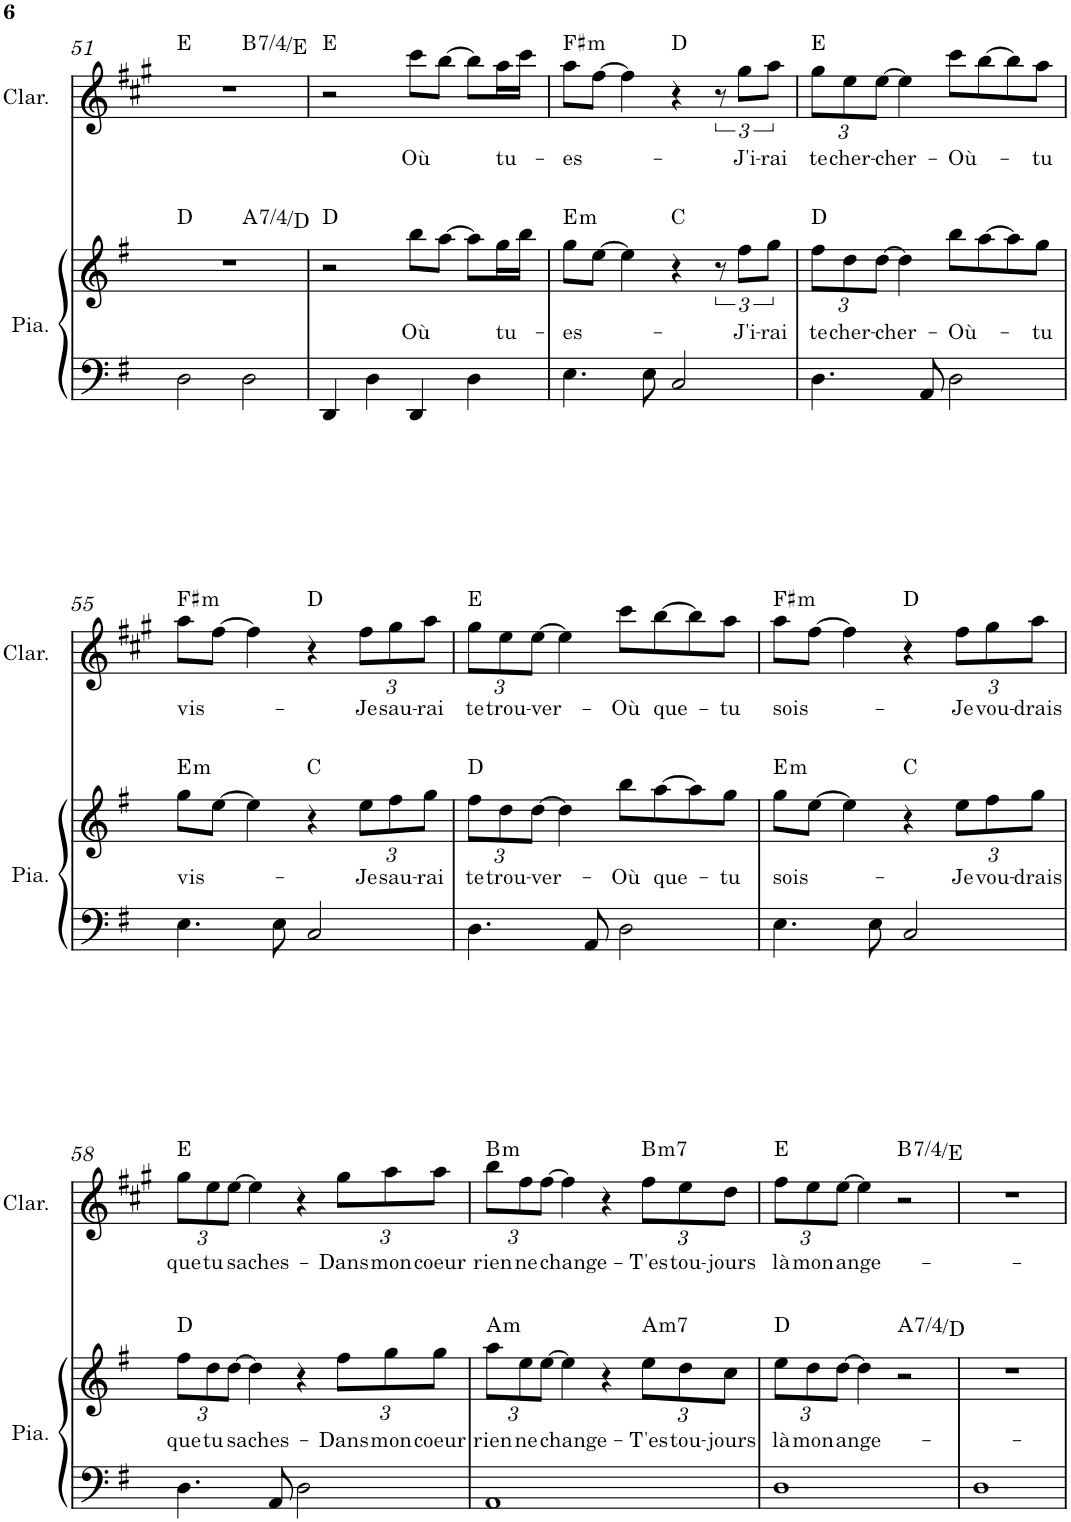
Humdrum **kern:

**kern	**kern	**text	**harte	**kern	**text	**harte
*part2	*part2	*part2	*part2	*part1	*part1	*part1
*staff3	*staff2	*staff2	*	*staff1	*staff1	*
*I"Piano	*	*	*	*I"Clarinette	*	*
*I'Pia.	*	*	*	*I'Clar.	*	*
!!LO:PB:g=z
*clefF4	*clefG2	*	*	*clefG2	*	*
*	*	*	*	*Trd1c2	*	*
*k[f#]	*k[f#]	*	*	*k[f#c#g#]	*	*
*M4/4	*M4/4	*	*	*M4/4	*	*
=51	=51	=51	=51	=51	=51	=51
*	*^	*	*	*^	*	*
2D\	1r	2ryy	.	D:maj	1r	2ryy	.	E:maj
!	!	!	!	!LO:H:kt=7/4	!	!	!	!LO:H:kt=7/4
2D\	.	2ryy	.	A:maj/4	.	2ryy	.	B:maj/4
*	*v	*v	*	*	*	*	*	*
*	*	*	*	*v	*v	*	*
=52	=52	=52	=52	=52	=52	=52
4DD/	2r	.	D:maj	2r	.	E:maj
4D\	.	.	.	.	.	.
!	!	!LO:LY:b	!	!	!LO:LY:b	!
4DD/	8bb\L	Où	.	8ccc#\L	Où	.
.	[8aa\J	.	.	[8bb\J	.	.
4D\	8aa\L]	.	.	8bb\L]	.	.
!	!	!LO:LY:b	!	!	!LO:LY:b	!
.	16gg\L	tu-	.	16aa\L	tu-	.
.	16bb\JJ	.	.	16ccc#\JJ	.	.
=53	=53	=53	=53	=53	=53	=53
!	!	!LO:LY:b	!LO:H:kt=m	!	!LO:LY:b	!LO:H:kt=m
4.E\	8gg\L	-es-	E:min	8aa\L	-es-	F#:min
.	[8ee\J	.	.	[8ff#\J	.	.
.	4ee\]	.	.	4ff#\]	.	.
8E\	.	.	.	.	.	.
2C/	4r	.	C:maj	4r	.	D:maj
.	12r	.	.	12r	.	.
!	!	!LO:LY:b	!	!	!LO:LY:b	!
.	12ff#\L	-J'i-	.	12gg#\L	-J'i-	.
!	!	!LO:LY:b	!	!	!LO:LY:b	!
.	12gg\J	-rai	.	12aa\J	-rai	.
=54	=54	=54	=54	=54	=54	=54
*	*Xbrackettup	*	*	*	*	*
!	!	!LO:LY:b	!	!	!	!
*	*	*	*	*Xbrackettup	*	*
!	!	!	!	!	!LO:LY:b	!
4.D\	12ff#\L	te	D:maj	12gg#\L	te	E:maj
!	!	!LO:LY:b	!	!	!LO:LY:b	!
.	12dd\	cher-	.	12ee\	cher-	.
!	!	!LO:LY:b	!	!	!LO:LY:b	!
.	[12dd\J	-cher-	.	[12ee\J	-cher-	.
.	4dd\]	.	.	4ee\]	.	.
8AA/	.	.	.	.	.	.
!	!	!LO:LY:b	!	!	!LO:LY:b	!
2D\	8bb\L	-Où-	.	8ccc#\L	-Où-	.
.	[8aa\	.	.	[8bb\	.	.
.	8aa\]	.	.	8bb\]	.	.
!	!	!LO:LY:b	!	!	!LO:LY:b	!
.	8gg\J	-tu	.	8aa\J	-tu	.
!!LO:LB:g=z
=55	=55	=55	=55	=55	=55	=55
!	!	!LO:LY:b	!LO:H:kt=m	!	!LO:LY:b	!LO:H:kt=m
4.E\	8gg\L	vis-	E:min	8aa\L	vis-	F#:min
.	[8ee\J	.	.	[8ff#\J	.	.
.	4ee\]	.	.	4ff#\]	.	.
8E\	.	.	.	.	.	.
2C/	4r	.	C:maj	4r	.	D:maj
!	!	!LO:LY:b	!	!	!LO:LY:b	!
.	12ee\L	-Je	.	12ff#\L	-Je	.
!	!	!LO:LY:b	!	!	!LO:LY:b	!
.	12ff#\	sau-	.	12gg#\	sau-	.
!	!	!LO:LY:b	!	!	!LO:LY:b	!
.	12gg\J	-rai	.	12aa\J	-rai	.
=56	=56	=56	=56	=56	=56	=56
!	!	!LO:LY:b	!	!	!LO:LY:b	!
4.D\	12ff#\L	te	D:maj	12gg#\L	te	E:maj
!	!	!LO:LY:b	!	!	!LO:LY:b	!
.	12dd\	trou-	.	12ee\	trou-	.
!	!	!LO:LY:b	!	!	!LO:LY:b	!
.	[12dd\J	-ver-	.	[12ee\J	-ver-	.
.	4dd\]	.	.	4ee\]	.	.
8AA/	.	.	.	.	.	.
!	!	!LO:LY:b	!	!	!LO:LY:b	!
2D\	8bb\L	-Où	.	8ccc#\L	-Où	.
!	!	!LO:LY:b	!	!	!LO:LY:b	!
.	[8aa\	que-	.	[8bb\	que-	.
.	8aa\]	.	.	8bb\]	.	.
!	!	!LO:LY:b	!	!	!LO:LY:b	!
.	8gg\J	-tu	.	8aa\J	-tu	.
=57	=57	=57	=57	=57	=57	=57
!	!	!LO:LY:b	!LO:H:kt=m	!	!LO:LY:b	!LO:H:kt=m
4.E\	8gg\L	sois-	E:min	8aa\L	sois-	F#:min
.	[8ee\J	.	.	[8ff#\J	.	.
.	4ee\]	.	.	4ff#\]	.	.
8E\	.	.	.	.	.	.
2C/	4r	.	C:maj	4r	.	D:maj
!	!	!LO:LY:b	!	!	!LO:LY:b	!
.	12ee\L	-Je	.	12ff#\L	-Je	.
!	!	!LO:LY:b	!	!	!LO:LY:b	!
.	12ff#\	vou-	.	12gg#\	vou-	.
!	!	!LO:LY:b	!	!	!LO:LY:b	!
.	12gg\J	-drais	.	12aa\J	-drais	.
!!LO:LB:g=z
=58	=58	=58	=58	=58	=58	=58
!	!	!LO:LY:b	!	!	!LO:LY:b	!
4.D\	12ff#\L	que	D:maj	12gg#\L	que	E:maj
!	!	!LO:LY:b	!	!	!LO:LY:b	!
.	12dd\	tu	.	12ee\	tu	.
!	!	!LO:LY:b	!	!	!LO:LY:b	!
.	[12dd\J	saches-	.	[12ee\J	saches-	.
.	4dd\]	.	.	4ee\]	.	.
8AA/	.	.	.	.	.	.
2D\	4r	.	.	4r	.	.
!	!	!LO:LY:b	!	!	!LO:LY:b	!
.	12ff#\L	-Dans	.	12gg#\L	-Dans	.
!	!	!LO:LY:b	!	!	!LO:LY:b	!
.	12gg\	mon	.	12aa\	mon	.
!	!	!LO:LY:b	!	!	!LO:LY:b	!
.	12gg\J	coeur	.	12aa\J	coeur	.
=59	=59	=59	=59	=59	=59	=59
!	!	!LO:LY:b	!LO:H:kt=m	!	!LO:LY:b	!LO:H:kt=m
1AA	12aa\L	rien	A:min	12bb\L	rien	B:min
!	!	!LO:LY:b	!	!	!LO:LY:b	!
.	12ee\	ne	.	12ff#\	ne	.
!	!	!LO:LY:b	!	!	!LO:LY:b	!
.	[12ee\J	change-	.	[12ff#\J	change-	.
.	4ee\]	.	.	4ff#\]	.	.
.	4r	.	.	4r	.	.
!	!	!LO:LY:b	!LO:H:kt=m7	!	!LO:LY:b	!LO:H:kt=m7
.	12ee\L	-T'es	A:min7	12ff#\L	-T'es	B:min7
!	!	!LO:LY:b	!	!	!LO:LY:b	!
.	12dd\	tou-	.	12ee\	tou-	.
!	!	!LO:LY:b	!	!	!LO:LY:b	!
.	12cc\J	-jours	.	12dd\J	-jours	.
=60	=60	=60	=60	=60	=60	=60
!	!	!LO:LY:b	!	!	!LO:LY:b	!
1D	12ee\L	là	D:maj	12ff#\L	là	E:maj
!	!	!LO:LY:b	!	!	!LO:LY:b	!
.	12dd\	mon	.	12ee\	mon	.
!	!	!LO:LY:b	!	!	!LO:LY:b	!
.	[12dd\J	ange-	.	[12ee\J	ange-	.
.	4dd\]	.	.	4ee\]	.	.
!	!	!	!LO:H:kt=7/4	!	!	!LO:H:kt=7/4
.	2r	.	A:maj/4	2r	.	B:maj/4
=61	=61	=61	=61	=61	=61	=61
1D	1r	.	.	1r	.	.
=	=	=	=	=	=	=
*-	*-	*-	*-	*-	*-	*-
